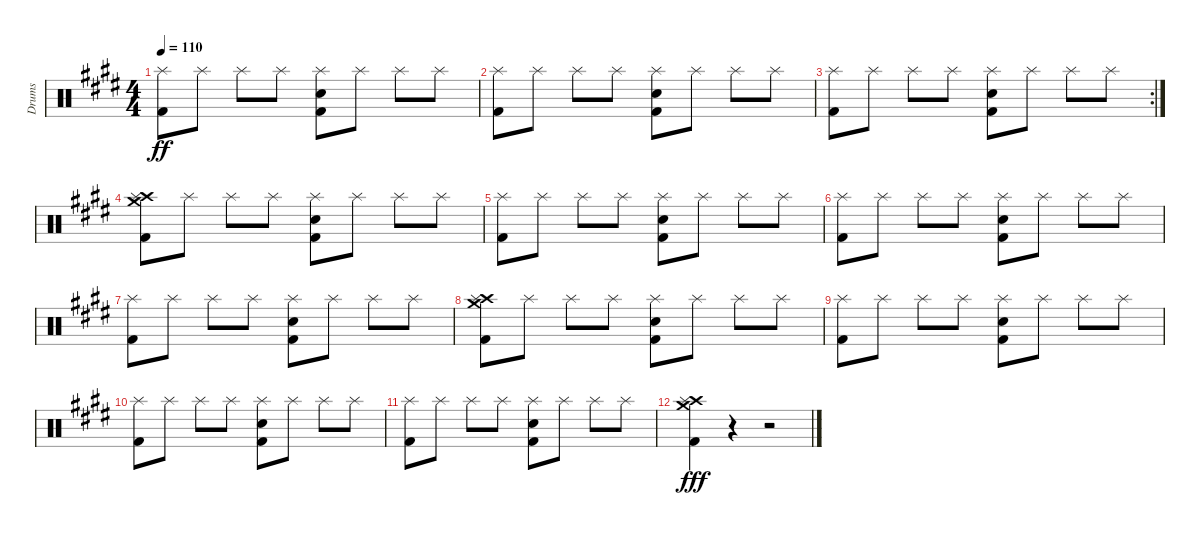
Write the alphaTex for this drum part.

\track ("Drums" "Drums") {instrument percussion}
\staff {score}
\articulation defaults
\ts (4 4)
\tempo 110
\clef neutral
\ks e
("Kick (hit) 2" "Splash (hit)").8{dy ff} "Splash (hit)".8 "Splash (hit)".8 "Splash (hit)".8 ("Kick (hit) 2" "Electric Snare (hit)" "Splash (hit)").8 "Splash (hit)".8 "Splash (hit)".8 "Splash (hit)".8 |
("Kick (hit) 2" "Splash (hit)").8 "Splash (hit)".8 "Splash (hit)".8 "Splash (hit)".8 ("Kick (hit) 2" "Electric Snare (hit)" "Splash (hit)").8 "Splash (hit)".8 "Splash (hit)".8 "Splash (hit)".8 |
\rc 2
("Kick (hit) 2" "Splash (hit)").8 "Splash (hit)".8 "Splash (hit)".8 "Splash (hit)".8 ("Kick (hit) 2" "Electric Snare (hit)" "Splash (hit)").8 "Splash (hit)".8 "Splash (hit)".8 "Splash (hit)".8 |
("Kick (hit) 2" "Crash high (hit)" "Crash medium (hit)" "Splash (hit)").8 "Splash (hit)".8 "Splash (hit)".8 "Splash (hit)".8 ("Kick (hit) 2" "Electric Snare (hit)" "Splash (hit)").8 "Splash (hit)".8 "Splash (hit)".8 "Splash (hit)".8 |
("Kick (hit) 2" "Splash (hit)").8 "Splash (hit)".8 "Splash (hit)".8 "Splash (hit)".8 ("Kick (hit) 2" "Electric Snare (hit)" "Splash (hit)").8 "Splash (hit)".8 "Splash (hit)".8 "Splash (hit)".8 |
("Kick (hit) 2" "Splash (hit)").8 "Splash (hit)".8 "Splash (hit)".8 "Splash (hit)".8 ("Kick (hit) 2" "Electric Snare (hit)" "Splash (hit)").8 "Splash (hit)".8 "Splash (hit)".8 "Splash (hit)".8 |
("Kick (hit) 2" "Splash (hit)").8 "Splash (hit)".8 "Splash (hit)".8 "Splash (hit)".8 ("Kick (hit) 2" "Electric Snare (hit)" "Splash (hit)").8 "Splash (hit)".8 "Splash (hit)".8 "Splash (hit)".8 |
("Kick (hit) 2" "Crash high (hit)" "Crash medium (hit)" "Splash (hit)").8 "Splash (hit)".8 "Splash (hit)".8 "Splash (hit)".8 ("Kick (hit) 2" "Electric Snare (hit)" "Splash (hit)").8 "Splash (hit)".8 "Splash (hit)".8 "Splash (hit)".8 |
("Kick (hit) 2" "Splash (hit)").8 "Splash (hit)".8 "Splash (hit)".8 "Splash (hit)".8 ("Kick (hit) 2" "Electric Snare (hit)" "Splash (hit)").8 "Splash (hit)".8 "Splash (hit)".8 "Splash (hit)".8 |
("Kick (hit) 2" "Splash (hit)").8 "Splash (hit)".8 "Splash (hit)".8 "Splash (hit)".8 ("Kick (hit) 2" "Electric Snare (hit)" "Splash (hit)").8 "Splash (hit)".8 "Splash (hit)".8 "Splash (hit)".8 |
("Kick (hit) 2" "Splash (hit)").8 "Splash (hit)".8 "Splash (hit)".8 "Splash (hit)".8 ("Kick (hit) 2" "Electric Snare (hit)" "Splash (hit)").8 "Splash (hit)".8 "Splash (hit)".8 "Splash (hit)".8 |
("Crash high (hit)" "Splash (hit)" "Kick (hit) 2" "Crash medium (hit)").4{dy fff} r.4 r.2
